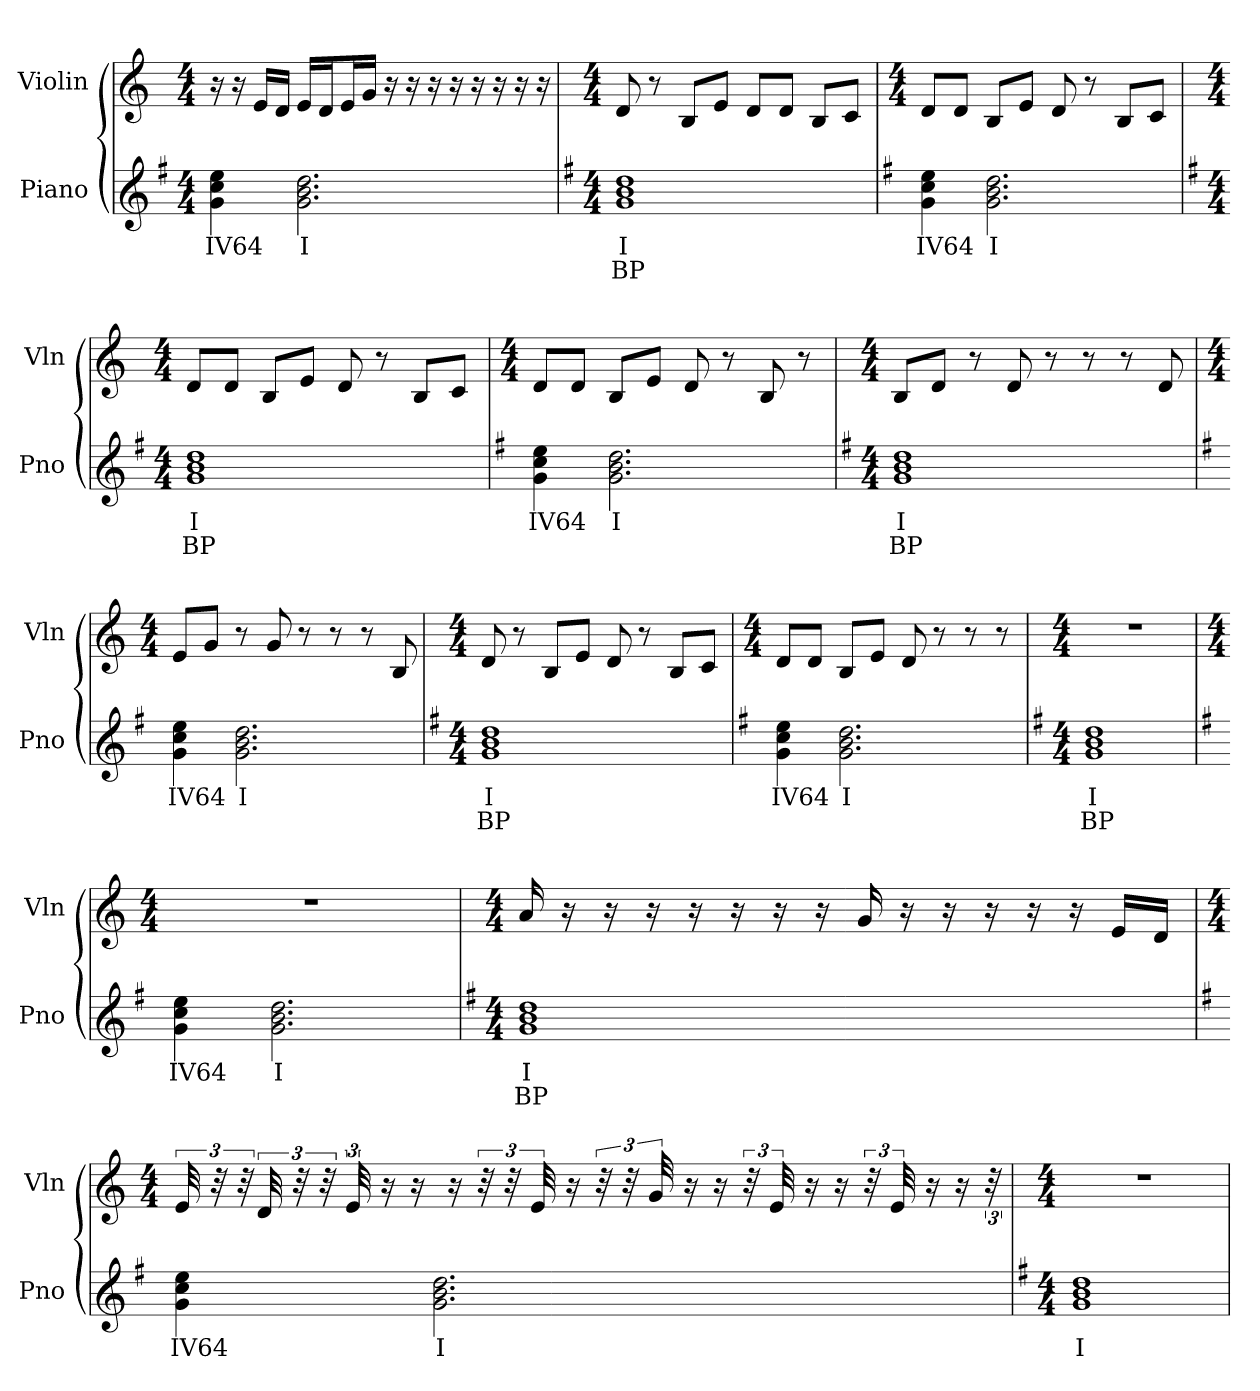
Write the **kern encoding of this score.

**kern	**text	**text	**kern
*part2	*part2	*part2	*part1
*staff2	*staff2	*staff2	*staff1
*I"Piano	*	*	*I"Violin
*I'Pno	*	*	*I'Vln
*k[f#]	*	*	*
*G:	*	*	*
*M4/4	*	*	*M4/4
=	=	=	=
4g 4cc 4ee	IV64	.	16r
.	.	.	16r
.	.	.	16eLL
.	.	.	16dJJ
2.g 2.b 2.dd	I	.	16eLL
.	.	.	16dJ
.	.	.	16eL
.	.	.	16gJJ
.	.	.	16r
.	.	.	16r
.	.	.	16r
.	.	.	16r
.	.	.	16r
.	.	.	16r
.	.	.	16r
.	.	.	16r
=	=	=	=
*k[f#]	*	*	*
*G:	*	*	*
*M4/4	*	*	*M4/4
1g 1b 1dd	I	BP	8d
.	.	.	8r
.	.	.	8BL
.	.	.	8eJ
.	.	.	8dL
.	.	.	8dJ
.	.	.	8BL
.	.	.	8cJ
=	=	=	=
*k[f#]	*	*	*
*G:	*	*	*
*	*	*	*M4/4
4g 4cc 4ee	IV64	.	8dL
.	.	.	8dJ
2.g 2.b 2.dd	I	.	8BL
.	.	.	8eJ
.	.	.	8d
.	.	.	8r
.	.	.	8BL
.	.	.	8cJ
=	=	=	=
*k[f#]	*	*	*
*G:	*	*	*
*M4/4	*	*	*M4/4
1g 1b 1dd	I	BP	8dL
.	.	.	8dJ
.	.	.	8BL
.	.	.	8eJ
.	.	.	8d
.	.	.	8r
.	.	.	8BL
.	.	.	8cJ
=	=	=	=
*k[f#]	*	*	*
*G:	*	*	*
*	*	*	*M4/4
4g 4cc 4ee	IV64	.	8dL
.	.	.	8dJ
2.g 2.b 2.dd	I	.	8BL
.	.	.	8eJ
.	.	.	8d
.	.	.	8r
.	.	.	8B
.	.	.	8r
=	=	=	=
*k[f#]	*	*	*
*G:	*	*	*
*M4/4	*	*	*M4/4
1g 1b 1dd	I	BP	8BL
.	.	.	8dJ
.	.	.	8r
.	.	.	8d
.	.	.	8r
.	.	.	8r
.	.	.	8r
.	.	.	8d
=	=	=	=
*k[f#]	*	*	*
*G:	*	*	*
*	*	*	*M4/4
4g 4cc 4ee	IV64	.	8eL
.	.	.	8gJ
2.g 2.b 2.dd	I	.	8r
.	.	.	8g
.	.	.	8r
.	.	.	8r
.	.	.	8r
.	.	.	8B
=	=	=	=
*k[f#]	*	*	*
*G:	*	*	*
*M4/4	*	*	*M4/4
1g 1b 1dd	I	BP	8d
.	.	.	8r
.	.	.	8BL
.	.	.	8eJ
.	.	.	8d
.	.	.	8r
.	.	.	8BL
.	.	.	8cJ
=	=	=	=
*k[f#]	*	*	*
*G:	*	*	*
*	*	*	*M4/4
4g 4cc 4ee	IV64	.	8dL
.	.	.	8dJ
2.g 2.b 2.dd	I	.	8BL
.	.	.	8eJ
.	.	.	8d
.	.	.	8r
.	.	.	8r
.	.	.	8r
=	=	=	=
*k[f#]	*	*	*
*G:	*	*	*
*M4/4	*	*	*M4/4
1g 1b 1dd	I	BP	1r
=	=	=	=
*k[f#]	*	*	*
*G:	*	*	*
*	*	*	*M4/4
4g 4cc 4ee	IV64	.	1r
2.g 2.b 2.dd	I	.	.
=	=	=	=
*k[f#]	*	*	*
*G:	*	*	*
*M4/4	*	*	*M4/4
1g 1b 1dd	I	BP	16a
.	.	.	16r
.	.	.	16r
.	.	.	16r
.	.	.	16r
.	.	.	16r
.	.	.	16r
.	.	.	16r
.	.	.	16g
.	.	.	16r
.	.	.	16r
.	.	.	16r
.	.	.	16r
.	.	.	16r
.	.	.	16eLL
.	.	.	16dJJ
=	=	=	=
*k[f#]	*	*	*
*G:	*	*	*
*	*	*	*M4/4
4g 4cc 4ee	IV64	.	48e
.	.	.	48r
.	.	.	48r
.	.	.	48d
.	.	.	48r
.	.	.	48r
.	.	.	48e
.	.	.	16r
.	.	.	16r
2.g 2.b 2.dd	I	.	.
.	.	.	16r
.	.	.	48r
.	.	.	48r
.	.	.	48e
.	.	.	16r
.	.	.	48r
.	.	.	48r
.	.	.	48g
.	.	.	16r
.	.	.	16r
.	.	.	48r
.	.	.	48e
.	.	.	16r
.	.	.	16r
.	.	.	48r
.	.	.	48e
.	.	.	16r
.	.	.	16r
.	.	.	48r
=	=	=	=
*k[f#]	*	*	*
*G:	*	*	*
*M4/4	*	*	*M4/4
1g 1b 1dd	I	.	1r
=	=	=	=
*-	*-	*-	*-
